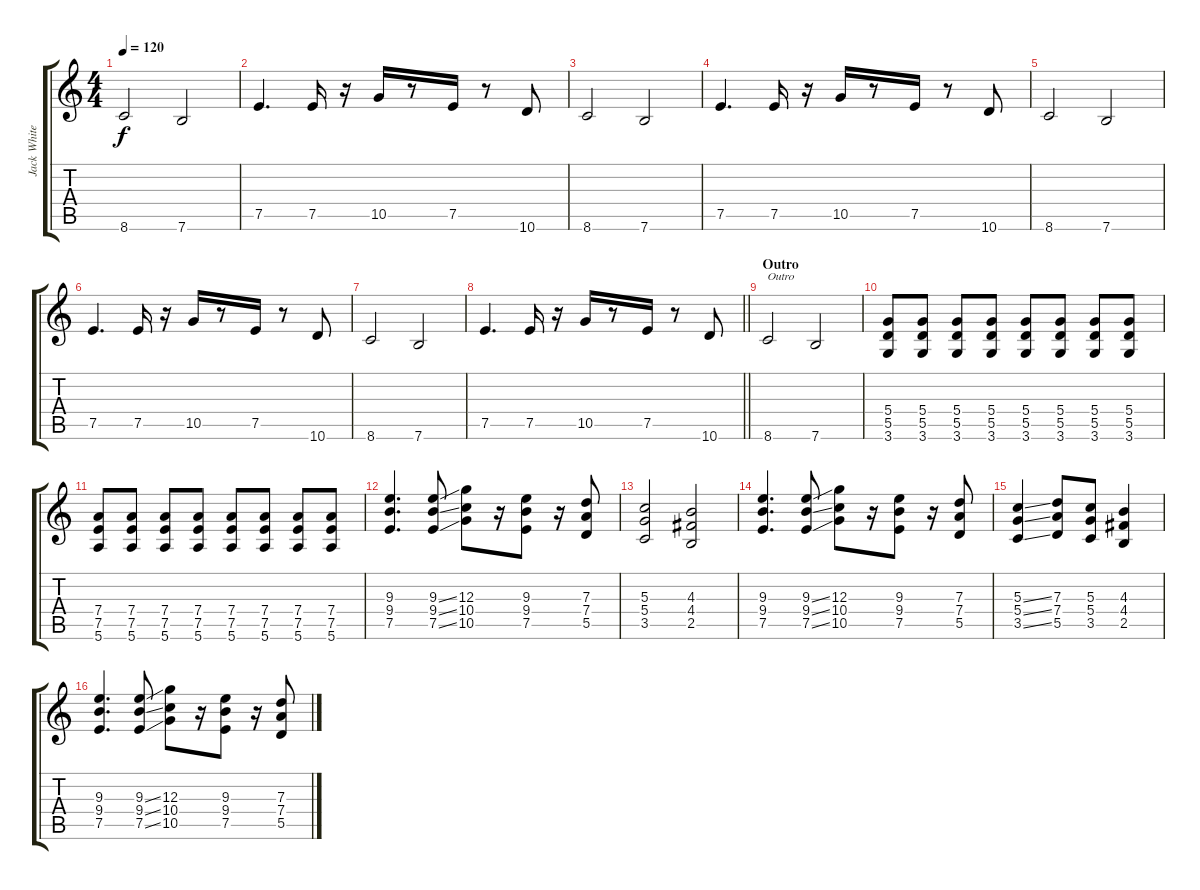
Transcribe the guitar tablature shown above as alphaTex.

\track ("Jack White" "Jack White") {instrument overdrivenguitar}
\staff {score tabs}
\tuning (E4 B3 G3 D3 A2 E2) {hide}
\ts (4 4)
\tempo 120
\clef g2
\ks c
8.6.2{dy f} 7.6.2 |
7.5.4{d} 7.5.16 r.16 10.5.16 r.8 7.5.16 r.8 10.6.8 |
8.6.2 7.6.2 |
7.5.4{d} 7.5.16 r.16 10.5.16 r.8 7.5.16 r.8 10.6.8 |
8.6.2 7.6.2 |
7.5.4{d} 7.5.16 r.16 10.5.16 r.8 7.5.16 r.8 10.6.8 |
8.6.2 7.6.2 |
\barLineRight lightlight
7.5.4{d} 7.5.16 r.16 10.5.16 r.8 7.5.16 r.8 10.6.8 |
\section ("" "Outro")
8.6.2{txt "Outro"} 7.6.2 |
(5.4 5.5 3.6).8 (5.4 5.5 3.6).8 (5.4 5.5 3.6).8 (5.4 5.5 3.6).8 (5.4 5.5 3.6).8 (5.4 5.5 3.6).8 (5.4 5.5 3.6).8 (5.4 5.5 3.6).8 |
(7.4 7.5 5.6).8 (7.4 7.5 5.6).8 (7.4 7.5 5.6).8{instrument overdrivenguitar} (7.4 7.5 5.6).8 (7.4 7.5 5.6).8 (7.4 7.5 5.6).8 (7.4 7.5 5.6).8 (7.4 7.5 5.6).8 |
(9.3 9.4 7.5).4{d} (9.3{ss} 9.4{ss} 7.5{ss}).8 (12.3 10.4 10.5).8 r.16 (9.3 9.4 7.5).8 r.16 (7.3 7.4 5.5).8 |
(5.3 5.4 3.5).2 (4.3 4.4 2.5).2 |
(9.3 9.4 7.5).4{d} (9.3{ss} 9.4{ss} 7.5{ss}).8 (12.3 10.4 10.5).8 r.16 (9.3 9.4 7.5).8 r.16 (7.3 7.4 5.5).8 |
(5.3{ss} 5.4{ss} 3.5{ss}).4 (7.3 7.4 5.5).8 (5.3 5.4 3.5).8 (4.3 4.4 2.5).4 |
(9.3 9.4 7.5).4{d} (9.3{ss} 9.4{ss} 7.5{ss}).8 (12.3 10.4 10.5).8 r.16 (9.3 9.4 7.5).8 r.16 (7.3 7.4 5.5).8
